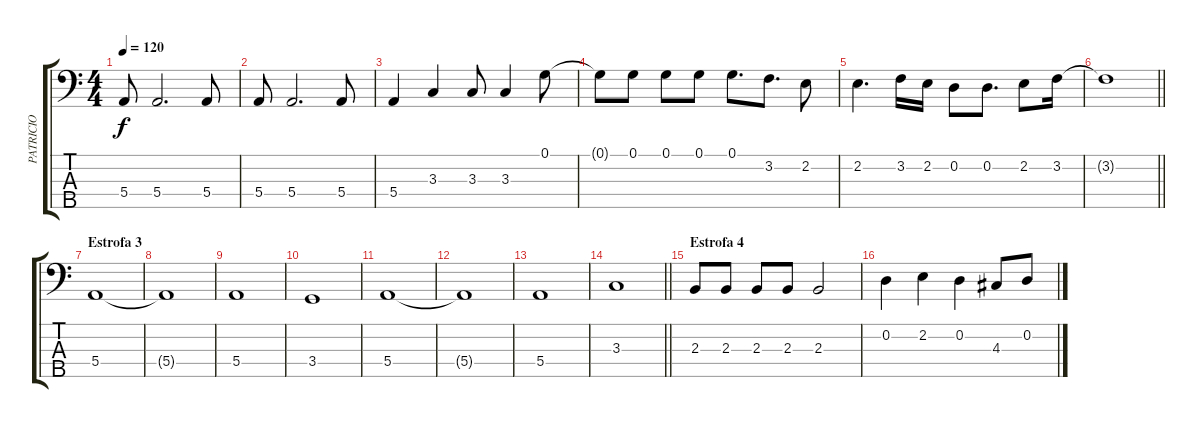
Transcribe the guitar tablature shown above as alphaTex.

\track ("PATRICIO" "PATRICIO") {instrument electricbassfinger}
\staff {score tabs}
\tuning (G2 D2 A1 E1 B0) {hide}
\ts (4 4)
\tempo 120
\clef f4
\ks c
5.4.8{dy f} 5.4.2{d} 5.4.8 |
5.4.8 5.4.2{d} 5.4.8 |
5.4.4 3.3.4 3.3.8 3.3.4 0.1.8 |
0.1{t}.8 0.1.8 0.1.8 0.1.8 0.1.8{d} 3.2.8{d} 2.2.8 |
2.2.4{d} 3.2.16 2.2.16 0.2.8 0.2.8{d} 2.2.8 3.2.16 |
\barLineRight lightlight
3.2{t}.1 |
\section ("" "Estrofa 3")
5.4.1 |
5.4{t}.1 |
5.4.1 |
3.4.1 |
5.4.1 |
5.4{t}.1 |
5.4.1 |
\barLineRight lightlight
3.3.1 |
\section ("" "Estrofa 4")
2.3.8 2.3.8 2.3.8 2.3.8 2.3.2 |
0.2.4 2.2.4 0.2.4 4.3.8 0.2.8
